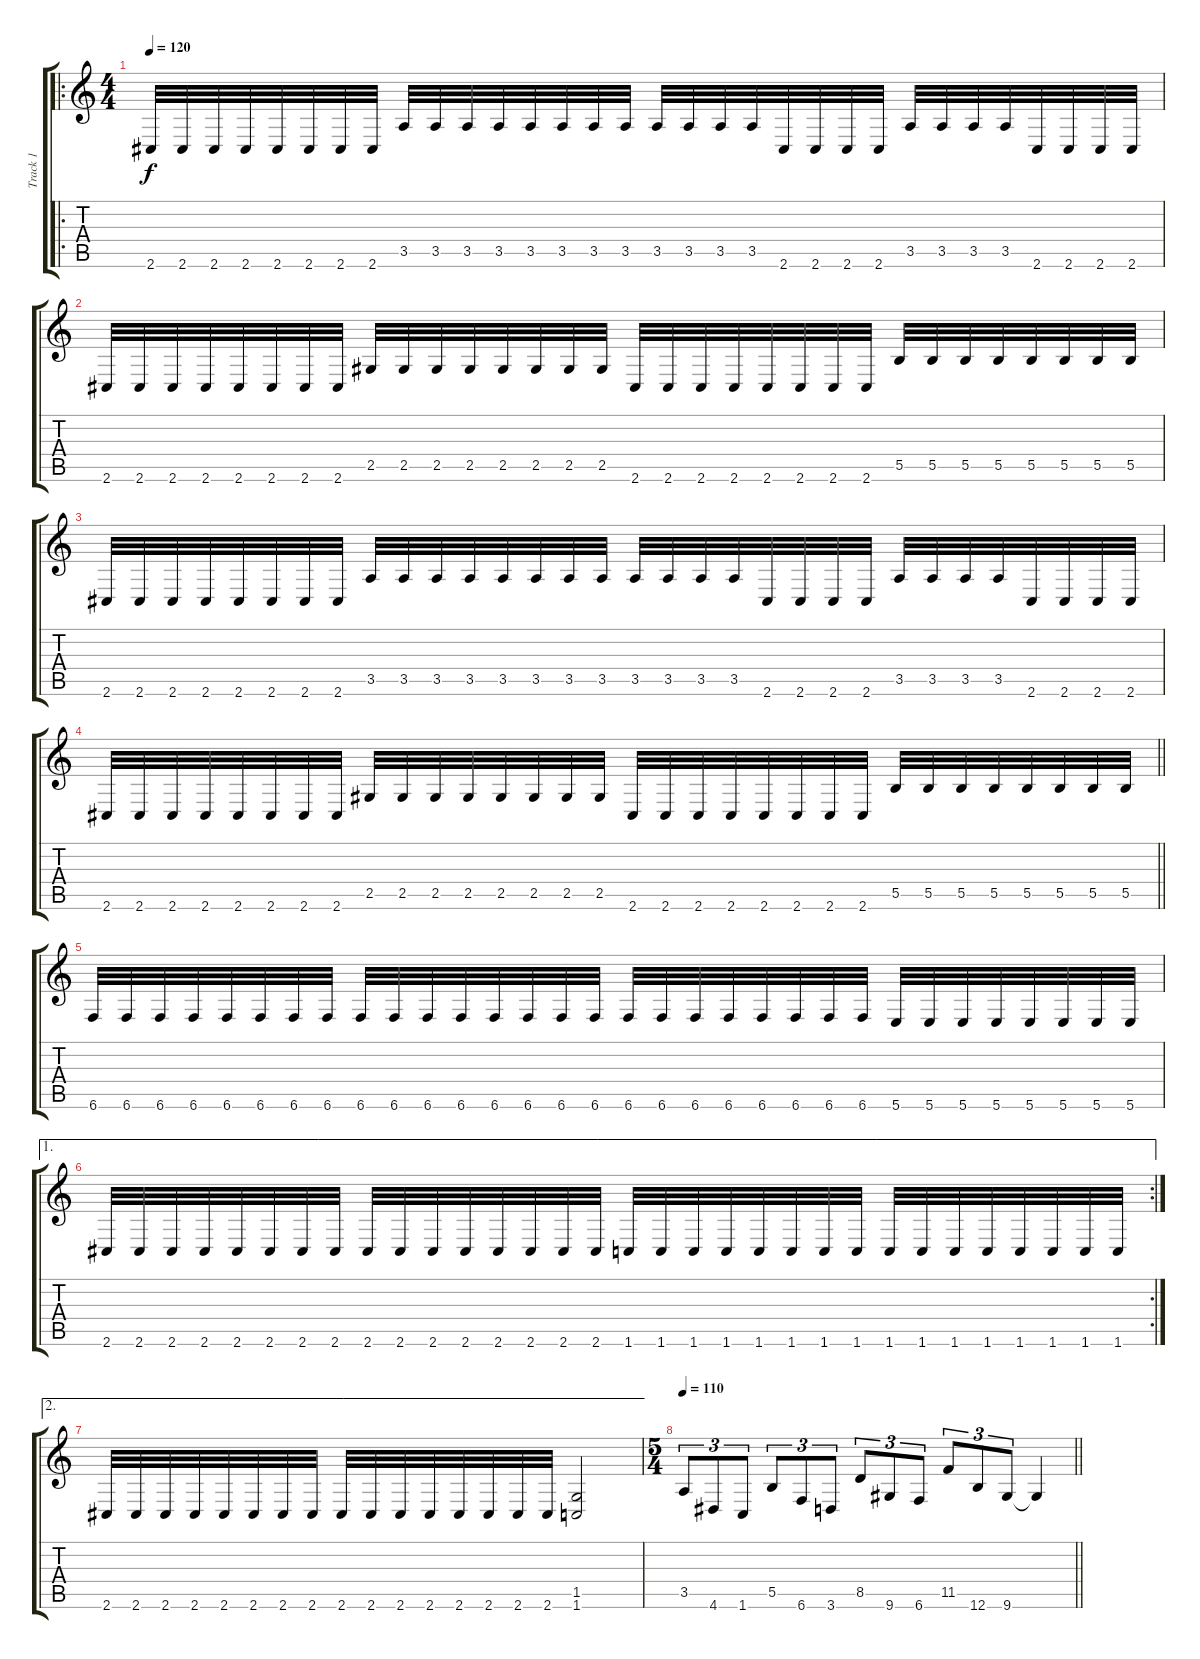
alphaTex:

\track ("Track 1" "Track 1") {instrument distortionguitar}
\staff {score tabs}
\tuning (Db4 Ab3 E3 B2 Gb2 B1) {hide}
\ro
\ts (4 4)
\section ("" "")
\tempo 120
\clef g2
\ks c
2.6.32{dy f} 2.6.32 2.6.32 2.6.32 2.6.32 2.6.32 2.6.32 2.6.32 3.5.32 3.5.32 3.5.32 3.5.32 3.5.32 3.5.32 3.5.32 3.5.32 3.5.32 3.5.32 3.5.32 3.5.32 2.6.32 2.6.32 2.6.32 2.6.32 3.5.32 3.5.32 3.5.32 3.5.32 2.6.32 2.6.32 2.6.32 2.6.32 |
2.6.32 2.6.32 2.6.32 2.6.32 2.6.32 2.6.32 2.6.32 2.6.32 2.5.32 2.5.32 2.5.32 2.5.32 2.5.32 2.5.32 2.5.32 2.5.32 2.6.32 2.6.32 2.6.32 2.6.32 2.6.32 2.6.32 2.6.32 2.6.32 5.5.32 5.5.32 5.5.32 5.5.32 5.5.32 5.5.32 5.5.32 5.5.32 |
2.6.32 2.6.32 2.6.32 2.6.32 2.6.32 2.6.32 2.6.32 2.6.32 3.5.32 3.5.32 3.5.32 3.5.32 3.5.32 3.5.32 3.5.32 3.5.32 3.5.32 3.5.32 3.5.32 3.5.32 2.6.32 2.6.32 2.6.32 2.6.32 3.5.32 3.5.32 3.5.32 3.5.32 2.6.32 2.6.32 2.6.32 2.6.32 |
\barLineRight lightlight
2.6.32 2.6.32 2.6.32 2.6.32 2.6.32 2.6.32 2.6.32 2.6.32 2.5.32 2.5.32 2.5.32 2.5.32 2.5.32 2.5.32 2.5.32 2.5.32 2.6.32 2.6.32 2.6.32 2.6.32 2.6.32 2.6.32 2.6.32 2.6.32 5.5.32 5.5.32 5.5.32 5.5.32 5.5.32 5.5.32 5.5.32 5.5.32 |
\section ("" "")
6.6.32 6.6.32 6.6.32 6.6.32 6.6.32 6.6.32 6.6.32 6.6.32 6.6.32 6.6.32 6.6.32 6.6.32 6.6.32 6.6.32 6.6.32 6.6.32 6.6.32 6.6.32 6.6.32 6.6.32 6.6.32 6.6.32 6.6.32 6.6.32 5.6.32 5.6.32 5.6.32 5.6.32 5.6.32 5.6.32 5.6.32 5.6.32 |
\ae 1
\rc 2
2.6.32 2.6.32 2.6.32 2.6.32 2.6.32 2.6.32 2.6.32 2.6.32 2.6.32 2.6.32 2.6.32 2.6.32 2.6.32 2.6.32 2.6.32 2.6.32 1.6.32 1.6.32 1.6.32 1.6.32 1.6.32 1.6.32 1.6.32 1.6.32 1.6.32 1.6.32 1.6.32 1.6.32 1.6.32 1.6.32 1.6.32 1.6.32 |
\ae 2
2.6.32 2.6.32 2.6.32 2.6.32 2.6.32 2.6.32 2.6.32 2.6.32 2.6.32 2.6.32 2.6.32 2.6.32 2.6.32 2.6.32 2.6.32 2.6.32 (1.5 1.6).2 |
\ts (5 4)
\tempo 110
\barLineRight lightlight
3.5.8{tu (3 2)} 4.6.8{tu (3 2)} 1.6.8{tu (3 2)} 5.5.8{tu (3 2)} 6.6.8{tu (3 2)} 3.6.8{tu (3 2)} 8.5.8{tu (3 2)} 9.6.8{tu (3 2)} 6.6.8{tu (3 2)} 11.5.8{tu (3 2)} 12.6.8{tu (3 2)} 9.6.8{tu (3 2)} 9.6{t}.4
